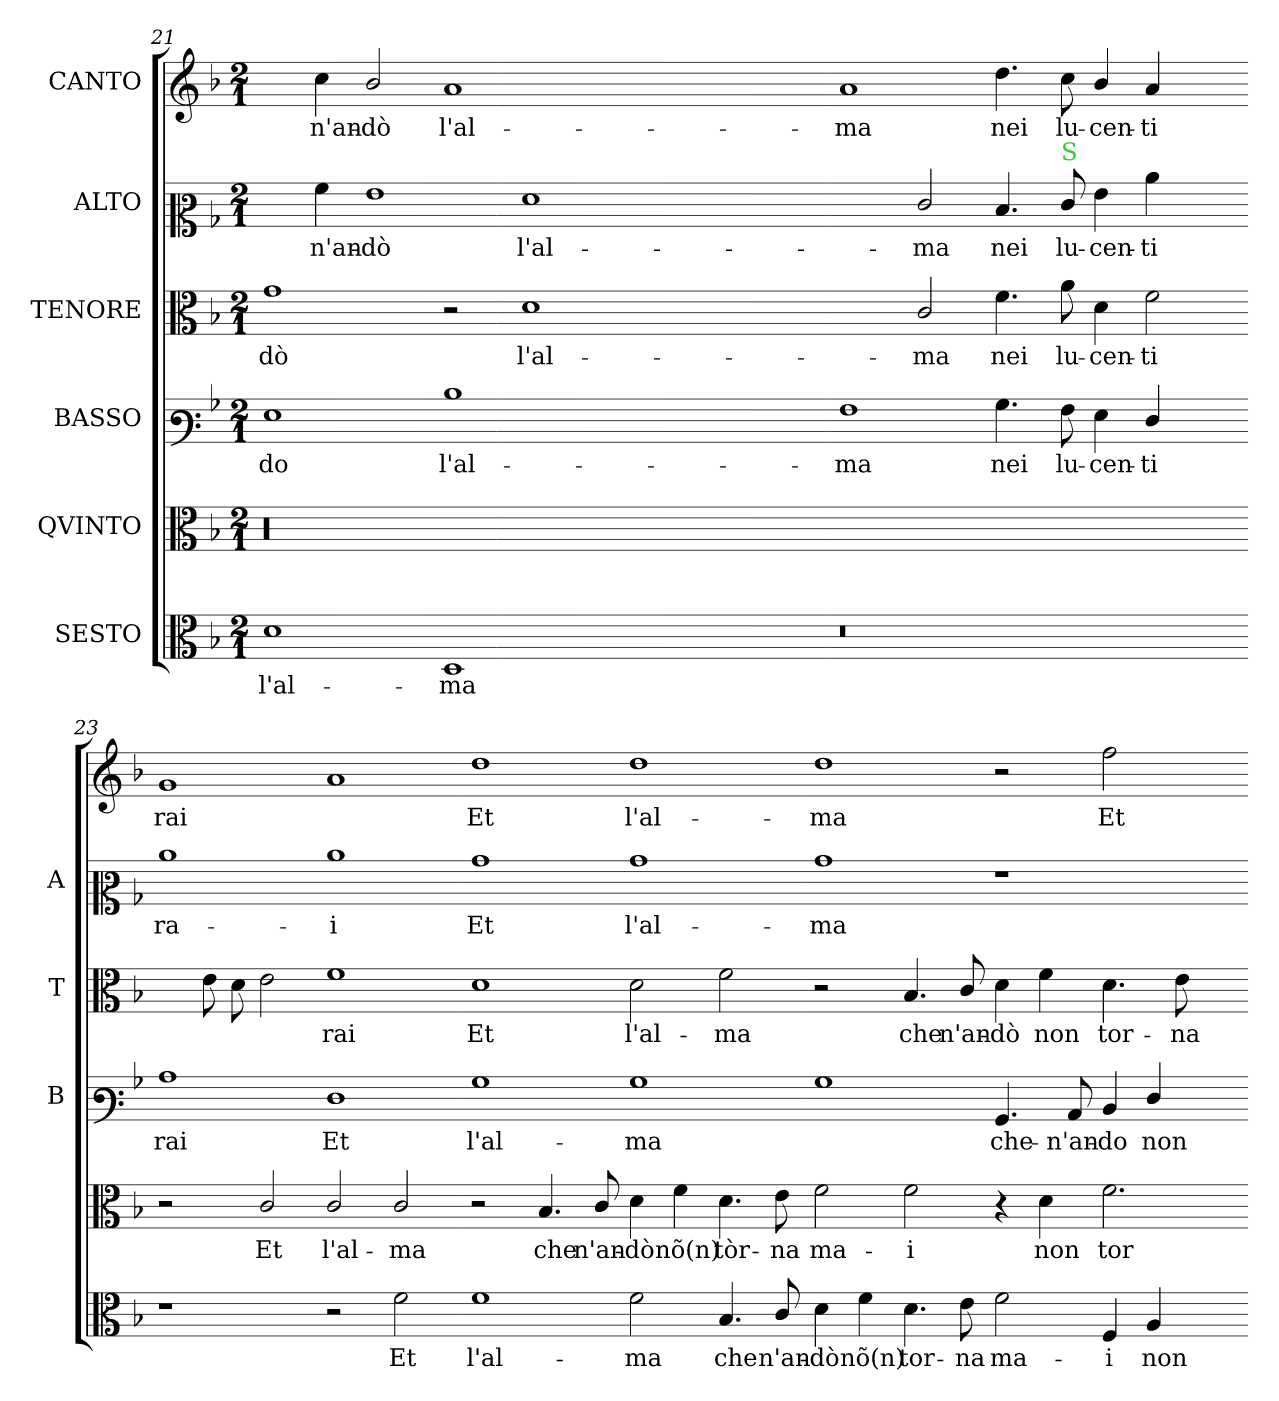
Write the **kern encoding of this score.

**kern	**text	**kern	**text	**kern	**text	**kern	**text	**kern	**text	**kern	**text
*part6	*part6	*part5	*part5	*part4	*part4	*part3	*part3	*part2	*part2	*part1	*part1
*staff6	*staff6	*staff5	*staff5	*staff4	*staff4	*staff3	*staff3	*staff2	*staff2	*staff1	*staff1
*I"SESTO	*	*I"QVINTO	*	*I"BASSO	*	*I"TENORE	*	*I"ALTO	*	*I"CANTO	*
*	*	*	*	*I'B	*	*I'T	*	*I'A	*	*	*
*clefC3	*	*clefC3	*	*clefF3	*	*clefC3	*	*clefC2	*	*clefG2	*
*k[b-]	*	*k[b-]	*	*k[b-]	*	*k[b-]	*	*k[b-]	*	*k[b-]	*
*F:	*	*F:	*	*F:	*	*F:	*	*F:	*	*F:	*
*M2/1	*	*M2/1	*	*M2/1	*	*M2/1	*	*M2/1	*	*M2/1	*
=21	=21	=21	=21	=21	=21	=21	=21	=21	=21	=21	=21
1d	l'al-	00r	.	1G	-do	1g	-dò	4ryy	.	4ryy	.
.	.	.	.	.	.	.	.	4a\	-n'an-	4cc\	-n'an-
.	.	.	.	.	.	.	.	1g	-dò	2b-/	-dò
1D	-ma	.	.	1d	l'al-	2r	.	.	.	1a	l'al-
.	.	.	.	.	.	1d\	l'al-	1f\	l'al-	.	.
0ryy	.	.	.	0ryy	.	.	.	.	.	0ryy	.
.	.	.	.	.	.	1.ryy	.	1.ryy	.	.	.
=22-	=22-	=22-	=22-	=22-	=22-	=22-	=22-	=22-	=22-	=22-	=22-
0r	.	0ryy	.	1A	-ma	2ryy	.	2ryy	.	1a	-ma
.	.	.	.	.	.	2c/	-ma	2e/	-ma	.	.
.	.	.	.	4.B-\	nei	4.f\	nei	4.d/	nei	4.dd\	nei
!	!	!	!	!	!	!	!	!LO:TX:a:color=limegreen:t=S	!	!	!
.	.	.	.	8A\	lu-	8a\	lu-	8e/	lu-	8cc\	lu-
.	.	.	.	4G\	-cen-	4d\	-cen-	4g\	-cen-	4b-/	-cen-
.	.	.	.	4F/	-ti	2f\	-ti	4cc\	-ti	4a/	-ti
4ryy	.	4ryy	.	4ryy	.	.	.	4ryy	.	4ryy	.
=23-	=23-	=23-	=23-	=23-	=23-	=23-	=23-	=23-	=23-	=23-	=23-
1r	.	2r	.	1c	rai	4ryy	.	1cc	ra-	1g	rai
.	.	.	.	.	.	8e\	.	.	.	.	.
.	.	.	.	.	.	8d\	.	.	.	.	.
.	.	2c/	Et	.	.	2e\	.	.	.	.	.
2r	.	2c/	l'al-	1F	Et	1f	rai	1cc	-i	1a	.
2f\	Et	2c/	-ma	.	.	.	.	.	.	.	.
=24-	=24-	=24-	=24-	=24-	=24-	=24-	=24-	=24-	=24-	=24-	=24-
1f	l'al-	2r	.	1B-	l'al-	1d	Et	1b-	Et	1dd	Et
.	.	4.B-/	che	.	.	.	.	.	.	.	.
.	.	8c/	n'an-	.	.	.	.	.	.	.	.
2f\	-ma	4d\	-dò	1B-	-ma	2d\	l'al-	1b-	l'al-	1dd	l'al-
.	.	4f\	nõ(n)	.	.	.	.	.	.	.	.
4.B-/	che	4.d\	-tòr-	.	.	2f\	-ma	.	.	.	.
8c/	n'an-	8e\	-na	.	.	.	.	.	.	.	.
=25-	=25-	=25-	=25-	=25-	=25-	=25-	=25-	=25-	=25-	=25-	=25-
4d\	-dò	2f\	ma-	1B-	.	2r	.	1b-	-ma	1dd	-ma
4f\	nõ(n)	.	.	.	.	.	.	.	.	.	.
4.d\	tor-	2f\	-i	.	.	4.B-/	che	.	.	.	.
8e\	-na	.	.	.	.	8c/	n'an-	.	.	.	.
2f\	ma-	4r	.	4.BB-/	che-	4d\	-dò	1r	.	2r	.
.	.	4d\	non	.	.	4f\	non	.	.	.	.
.	.	.	.	8C/	-n'an-	.	.	.	.	.	.
4F/	-i	2.f\	tor-	4D/	-do	4.d\	tor-	.	.	2ff\	Et
4A/	non	.	.	4F/	non	.	.	.	.	.	.
.	.	.	.	.	.	8e\	-na	.	.	.	.
4ryy	.	.	.	4ryy	.	4ryy	.	4ryy	.	4ryy	.
=-	=-	=-	=-	=-	=-	=-	=-	=-	=-	=-	=-
*-	*-	*-	*-	*-	*-	*-	*-	*-	*-	*-	*-
